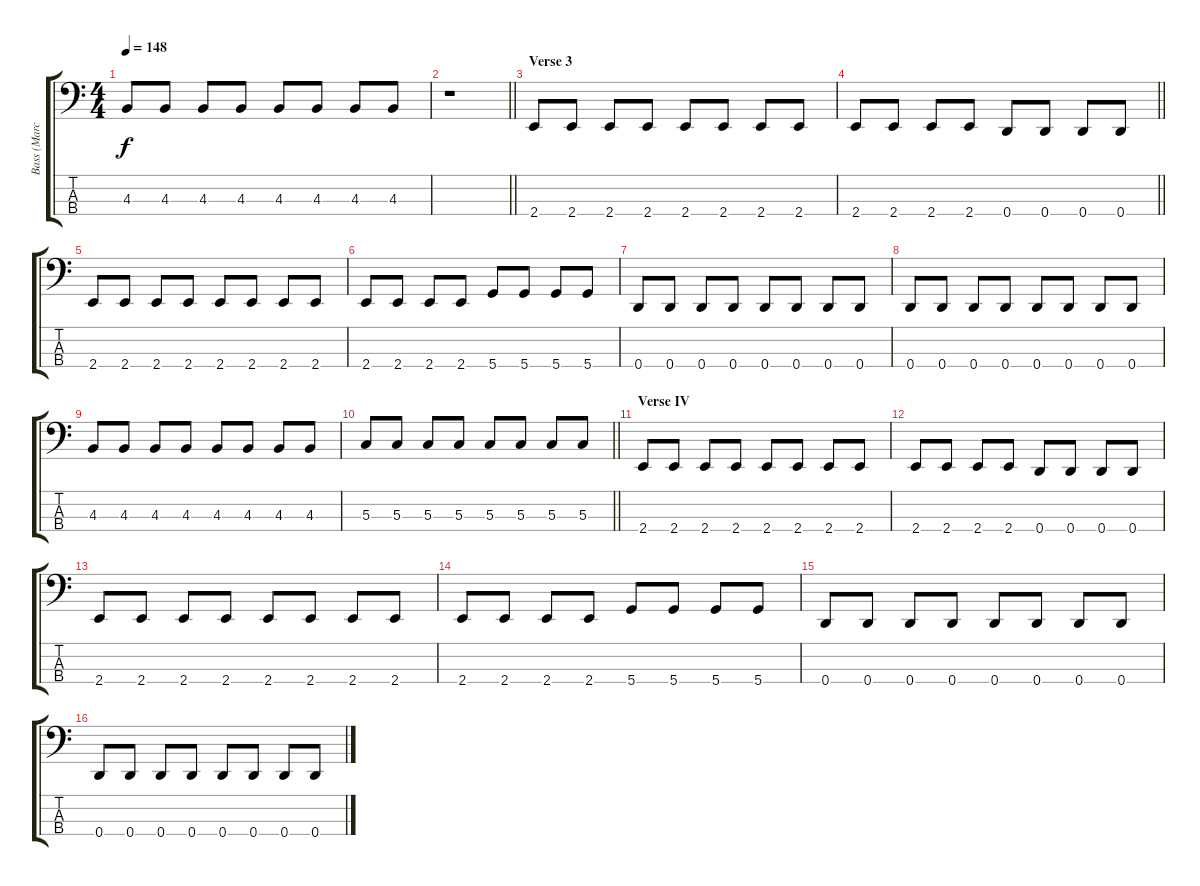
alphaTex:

\track ("Bass (Marco)" "Bass (Marc") {instrument electricbassfinger}
\staff {score tabs}
\tuning (F2 C2 G1 D1) {hide}
\ts (4 4)
\tempo 148
\clef f4
\ks c
4.3.8{dy f} 4.3.8 4.3.8 4.3.8 4.3.8 4.3.8 4.3.8 4.3.8 |
\barLineRight lightlight
r.1 |
\section ("" "Verse 3")
2.4.8 2.4.8 2.4.8 2.4.8 2.4.8 2.4.8 2.4.8 2.4.8 |
\barLineRight lightlight
2.4.8 2.4.8 2.4.8 2.4.8 0.4.8 0.4.8 0.4.8 0.4.8 |
2.4.8 2.4.8 2.4.8 2.4.8 2.4.8 2.4.8 2.4.8 2.4.8 |
2.4.8 2.4.8 2.4.8 2.4.8 5.4.8 5.4.8 5.4.8 5.4.8 |
0.4.8 0.4.8 0.4.8 0.4.8 0.4.8 0.4.8 0.4.8 0.4.8 |
0.4.8 0.4.8 0.4.8 0.4.8 0.4.8 0.4.8 0.4.8 0.4.8 |
4.3.8 4.3.8 4.3.8 4.3.8 4.3.8 4.3.8 4.3.8 4.3.8 |
\barLineRight lightlight
5.3.8 5.3.8 5.3.8 5.3.8 5.3.8 5.3.8 5.3.8 5.3.8 |
\section ("" "Verse IV")
2.4.8 2.4.8 2.4.8 2.4.8 2.4.8 2.4.8 2.4.8 2.4.8 |
2.4.8 2.4.8 2.4.8 2.4.8 0.4.8 0.4.8 0.4.8 0.4.8 |
2.4.8 2.4.8 2.4.8 2.4.8 2.4.8 2.4.8 2.4.8 2.4.8 |
2.4.8 2.4.8 2.4.8 2.4.8 5.4.8 5.4.8 5.4.8 5.4.8 |
0.4.8 0.4.8 0.4.8 0.4.8 0.4.8 0.4.8 0.4.8 0.4.8 |
0.4.8 0.4.8 0.4.8 0.4.8 0.4.8 0.4.8 0.4.8 0.4.8
